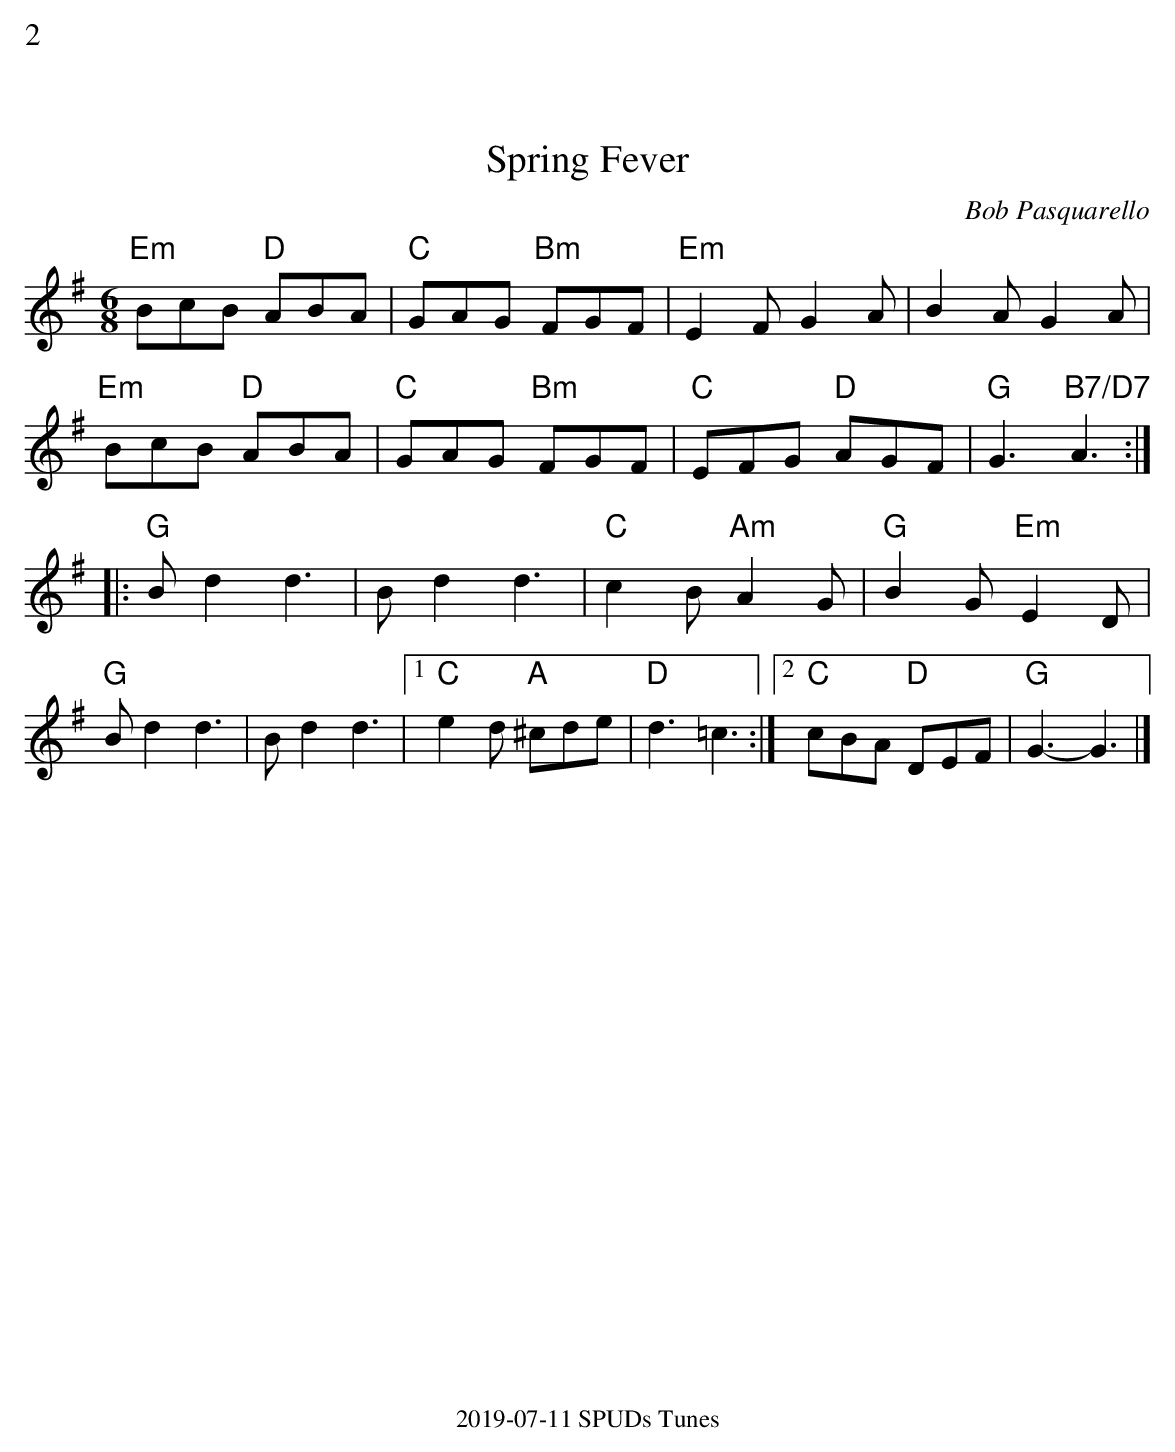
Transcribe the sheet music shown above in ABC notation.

X:1
%%text 2
T:Spring Fever
C:Bob Pasquarello
M:6/8
K:Em
"Em"BcB "D"ABA|"C"GAG "Bm"FGF|"Em"E2FG2A|B2AG2A|
"Em"BcB "D"ABA|"C"GAG "Bm"FGF|"C"EFG "D"AGF|"G"G3"B7/D7"A3:|
|:"G"Bd2d3|Bd2d3|"C"c2B "Am"A2G|"G"B2G "Em"E2 D|
"G"Bd2d3|Bd2d3|1"C"e2d "A"^cde|"D"d3 =c3:|2"C"cBA"D" DEF|"G" G3-G3|]
